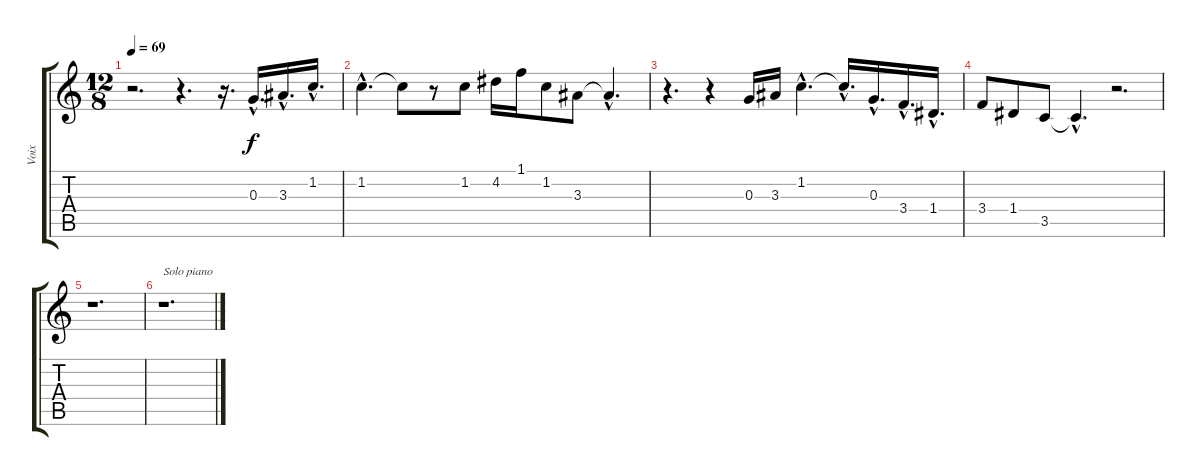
\track ("Voix" "Voix") {instrument accordion}
\staff {score tabs}
\tuning (E5 B4 G4 D4 A3 E3) {hide}
\ts (12 8)
\tempo 69
\clef g2
\ks c
r.2{d dy f} r.4{d} r.16{d} 0.3{hac}.16{d} 3.3{hac}.16{d} 1.2{hac}.16{d} |
1.2{hac}.4{d} 1.2{t}.8 r.8 1.2.8 4.2.16 1.1.16 1.2.8 3.3.8 3.3{hac t}.4{d} |
r.4{d} r.4 0.3.16 3.3.16 1.2{hac}.4{d} 1.2{hac t}.16{d} 0.3{hac}.16{d} 3.4{hac}.16{d} 1.4{hac}.16{d} |
3.4.8 1.4.8 3.5.8 3.5{hac t}.4{d} r.2{d} |
r.1{d} |
r.1{d txt "Solo piano"}
